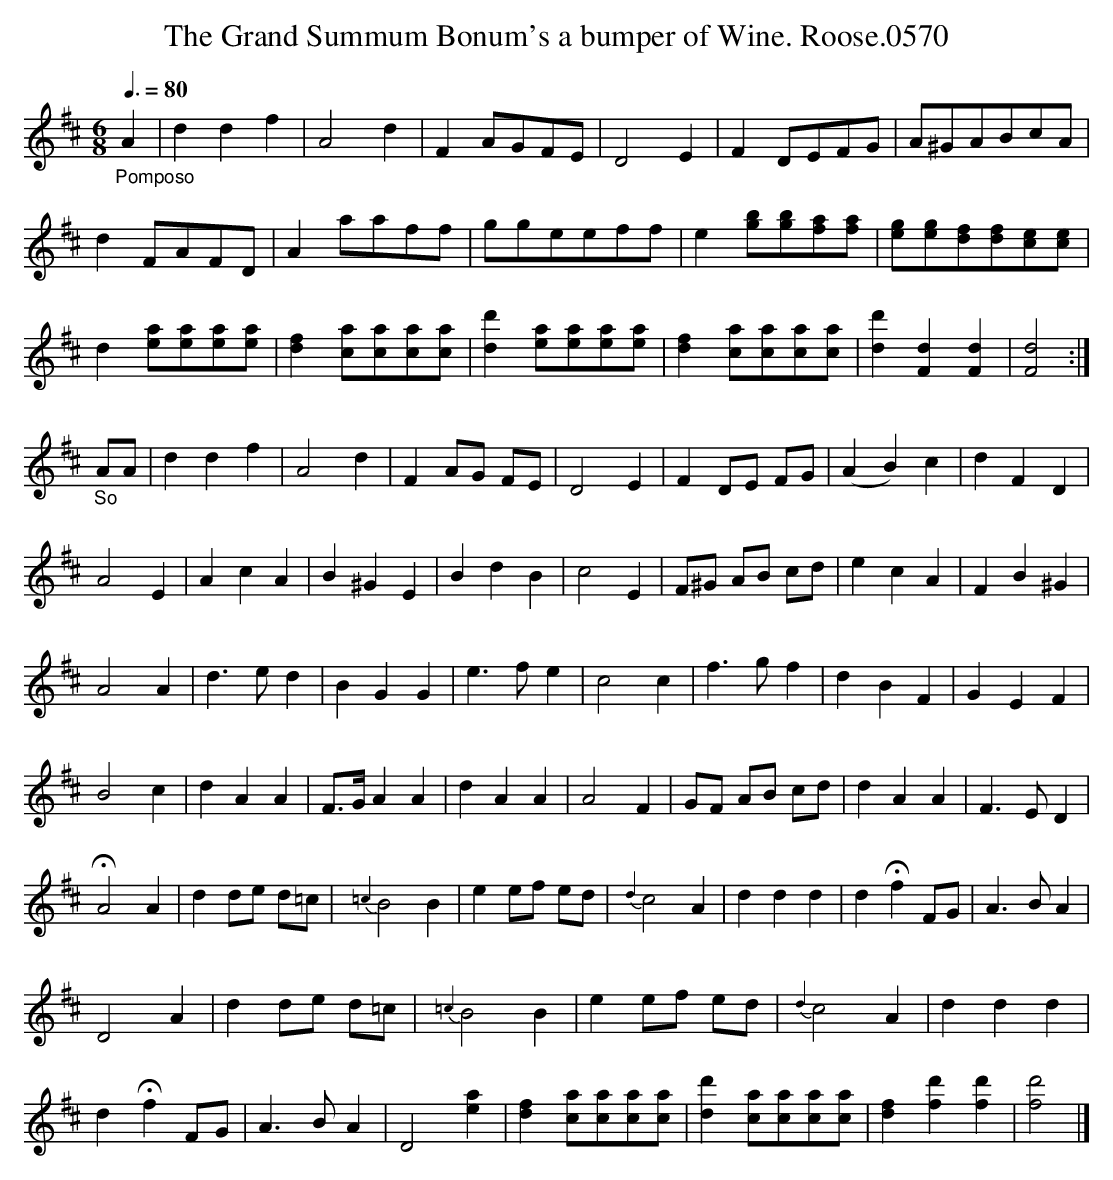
X:1
T:Grand Summum Bonum's a bumper of Wine. Roose.0570, The
M:6/8
L:1/8
Q:3/8=80
K:D
"_Pomposo"A2 | d2 d2 f2 | A4 d2 | F2 AGFE | D4 E2 | F2 DEFG | A^GABcA |
d2 FAFD | A2 aaff |ggeeff | \\
e2 [gb][gb][fa][fa] | [eg][eg][df][df][ce][ce] |
d2 [ea][ea][ea][ea] |\\
[df]2 [ca][ca][ca][ca] | [dd']2 [ea][ea][ea][ea] |\\
[df]2 [ca][ca][ca][ca] | [dd']2 [Fd]2 [Fd]2 |[Fd]4 :|
"_So" AA | d2 d2 f2 | A4 d2 | F2 AG FE | D4 E2 | F2 DE FG | (A2 B2) c2 | d2 F2 D2 |
A4 E2 | A2 c2 A2 |  B2 ^G2 E2 | B2 d2 B2 | c4 E2 | F^G AB cd | e2 c2 A2 | F2 B2 ^G2 |
A4 A2 | d3 e d2 | B2 G2 G2 | e3 f e2 | c4 c2 | f3 g f2 | d2 B2 F2 | G2 E2 F2 |
B4 c2 | d2 A2 A2 | F>G A2 A2 | d2 A2 A2 | A4 F2 | GF AB cd | d2 A2 A2 | F3 E D2 |
!fermata!A4 A2 | d2 de d=c | {=c2}B4 B2 | e2 ef ed |\\
{d2}c4 A2 | d2 d2 d2 | d2 !fermata!f2 FG | A3 B A2 |
D4 A2 | d2 de d=c | {=c2}B4 B2 | e2 ef ed | {d2}c4 A2 | d2 d2 d2 |
d2 !fermata!f2 FG | A3 B A2 | D4 [ea]2 | [df]2 [ca][ca][ca][ca] |\\
[dd']2 [ca][ca][ca][ca] | [df]2 [fd']2 [fd']2 | [fd']4 |]
